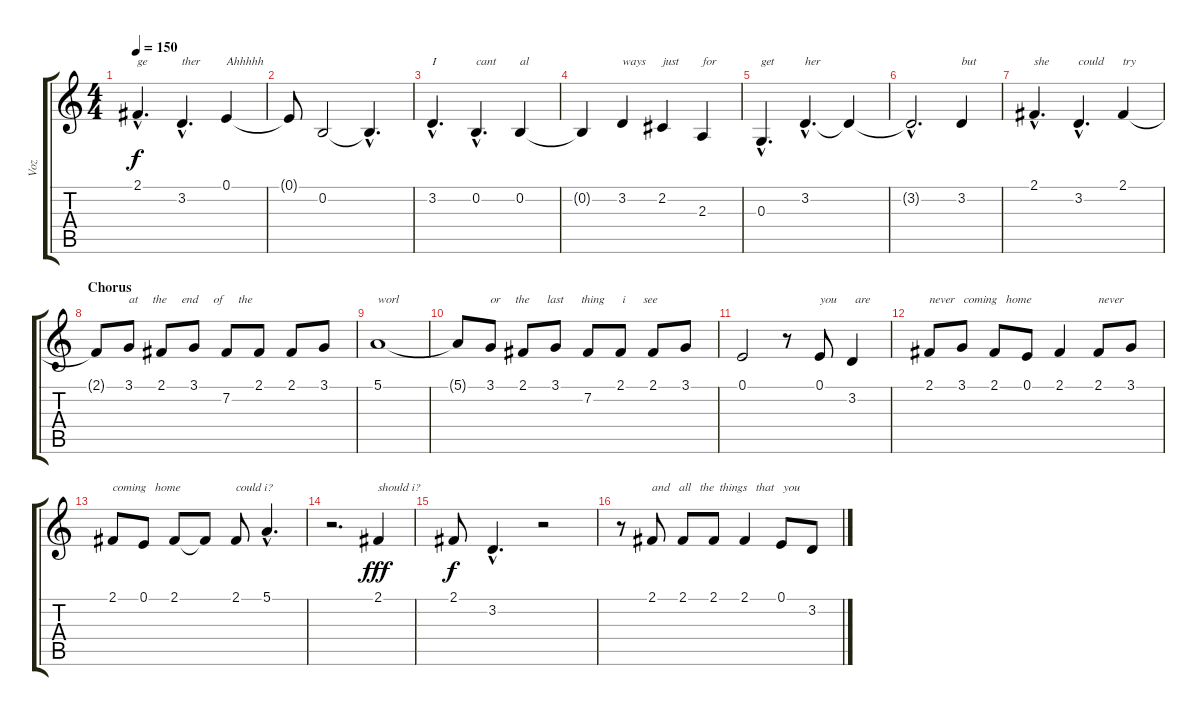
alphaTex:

\track ("Voz" "Voz") {instrument flute}
\staff {score tabs}
\tuning (E4 B3 G3 D3 A2 E2) {hide}
\ts (4 4)
\tempo 150
\clef g2
\ks c
2.1{hac}.4{d txt "ge" dy f} 3.2{hac}.4{d txt "ther"} 0.1.4{txt "Ahhhhh"} |
0.1{t}.8 0.2.2 0.2{hac t}.4{d} |
3.2{hac}.4{d txt "I"} 0.2{hac}.4{d txt "cant"} 0.2.4{txt "al"} |
0.2{t}.4 3.2.4{txt "ways"} 2.2.4{txt "just"} 2.3.4{txt "for"} |
0.3{hac}.4{d txt "get"} 3.2{hac}.4{d txt "her"} 3.2{t}.4 |
3.2{hac t}.2{d} 3.2.4{txt "but"} |
2.1{hac}.4{d txt "she"} 3.2{hac}.4{d txt "could"} 2.1.4{txt "try"} |
\section ("" "Chorus")
2.1{t}.8 3.1.8{txt "at     the     end     of     the "} 2.1.8 3.1.8 7.2.8 2.1.8 2.1.8 3.1.8 |
5.1.1{txt "worl"} |
5.1{t}.8 3.1.8{txt "or     the      last      thing      i      see"} 2.1.8 3.1.8 7.2.8 2.1.8 2.1.8 3.1.8 |
0.1.2 r.8 0.1.8{txt "you"} 3.2.4{txt " are"} |
2.1.8{txt "never   coming   home"} 3.1.8 2.1.8 0.1.8 2.1.4 2.1.8{txt "never "} 3.1.8 |
2.1.8{txt "coming   home"} 0.1.8 2.1.8 2.1{t}.8 2.1.8{txt "could i? "} 5.1{hac}.4{d} |
r.2{d} 2.1.4{txt "should i?" dy fff} |
2.1.8{dy f} 3.2{hac}.4{d} r.2 |
r.8 2.1.8{txt "and   all   the  things   that   you "} 2.1.8 2.1.8 2.1.4 0.1.8 3.2.8
